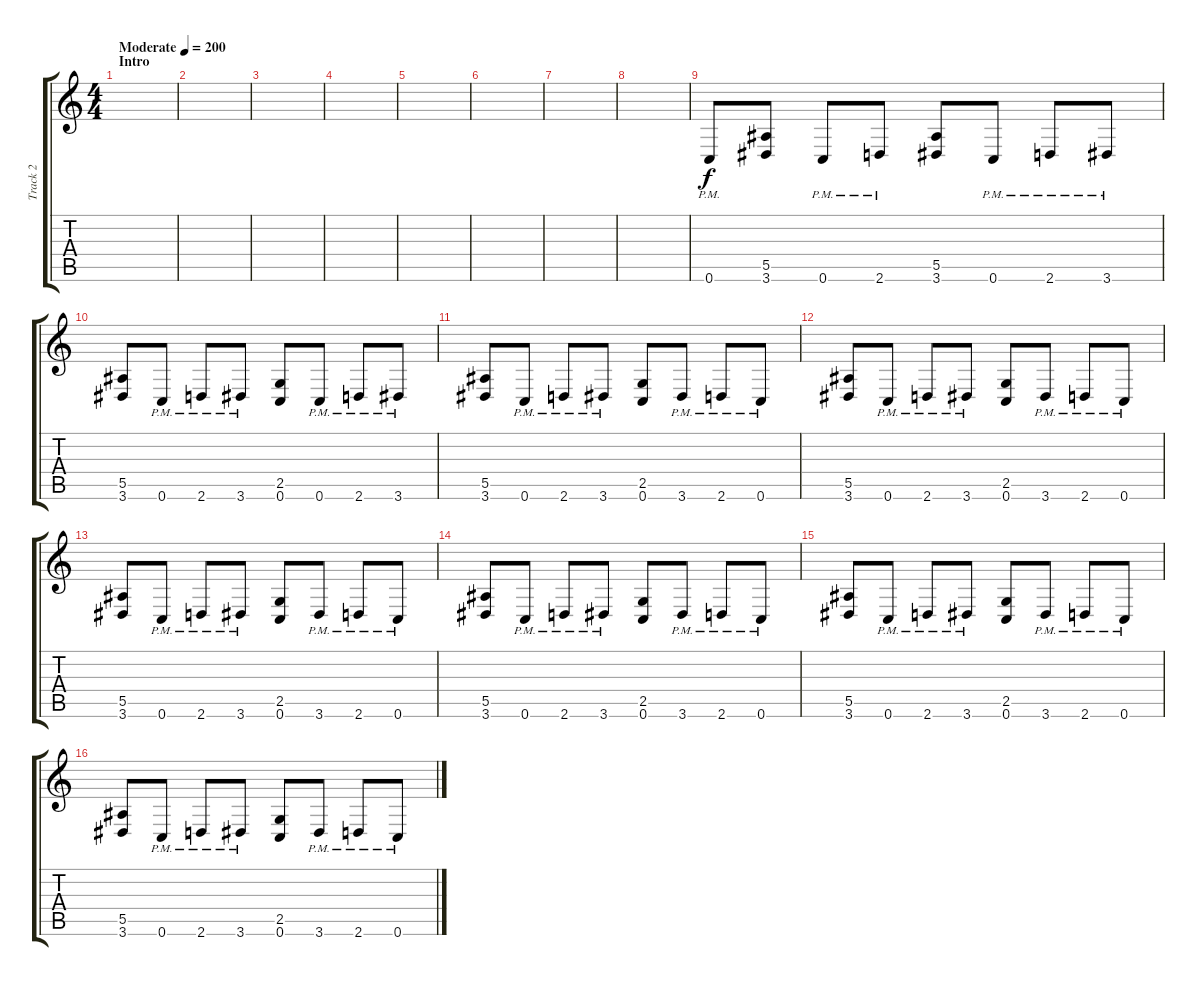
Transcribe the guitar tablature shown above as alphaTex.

\track ("Track 2" "Track 2") {instrument overdrivenguitar}
\staff {score tabs}
\tuning (C4 G3 Eb3 Bb2 F2 C2) {hide}
\ts (4 4)
\section ("" "Intro")
\tempo (200 "Moderate")
\clef g2
\ks c
|
|
|
|
|
|
|
|
0.6{pm}.8 (5.5 3.6).8 0.6{pm}.8 2.6{pm}.8 (5.5 3.6).8 0.6{pm}.8 2.6{pm}.8 3.6{pm}.8 |
(5.5 3.6).8 0.6{pm}.8 2.6{pm}.8 3.6{pm}.8 (2.5 0.6).8 0.6{pm}.8 2.6{pm}.8 3.6{pm}.8 |
(5.5 3.6).8 0.6{pm}.8 2.6{pm}.8 3.6{pm}.8 (2.5 0.6).8 3.6{pm}.8 2.6{pm}.8 0.6{pm}.8 |
(5.5 3.6).8 0.6{pm}.8 2.6{pm}.8 3.6{pm}.8 (2.5 0.6).8 3.6{pm}.8 2.6{pm}.8 0.6{pm}.8 |
(5.5 3.6).8 0.6{pm}.8 2.6{pm}.8 3.6{pm}.8 (2.5 0.6).8 3.6{pm}.8 2.6{pm}.8 0.6{pm}.8 |
(5.5 3.6).8 0.6{pm}.8 2.6{pm}.8 3.6{pm}.8 (2.5 0.6).8 3.6{pm}.8 2.6{pm}.8 0.6{pm}.8 |
(5.5 3.6).8 0.6{pm}.8 2.6{pm}.8 3.6{pm}.8 (2.5 0.6).8 3.6{pm}.8 2.6{pm}.8 0.6{pm}.8 |
(5.5 3.6).8 0.6{pm}.8 2.6{pm}.8 3.6{pm}.8 (2.5 0.6).8 3.6{pm}.8 2.6{pm}.8 0.6{pm}.8
